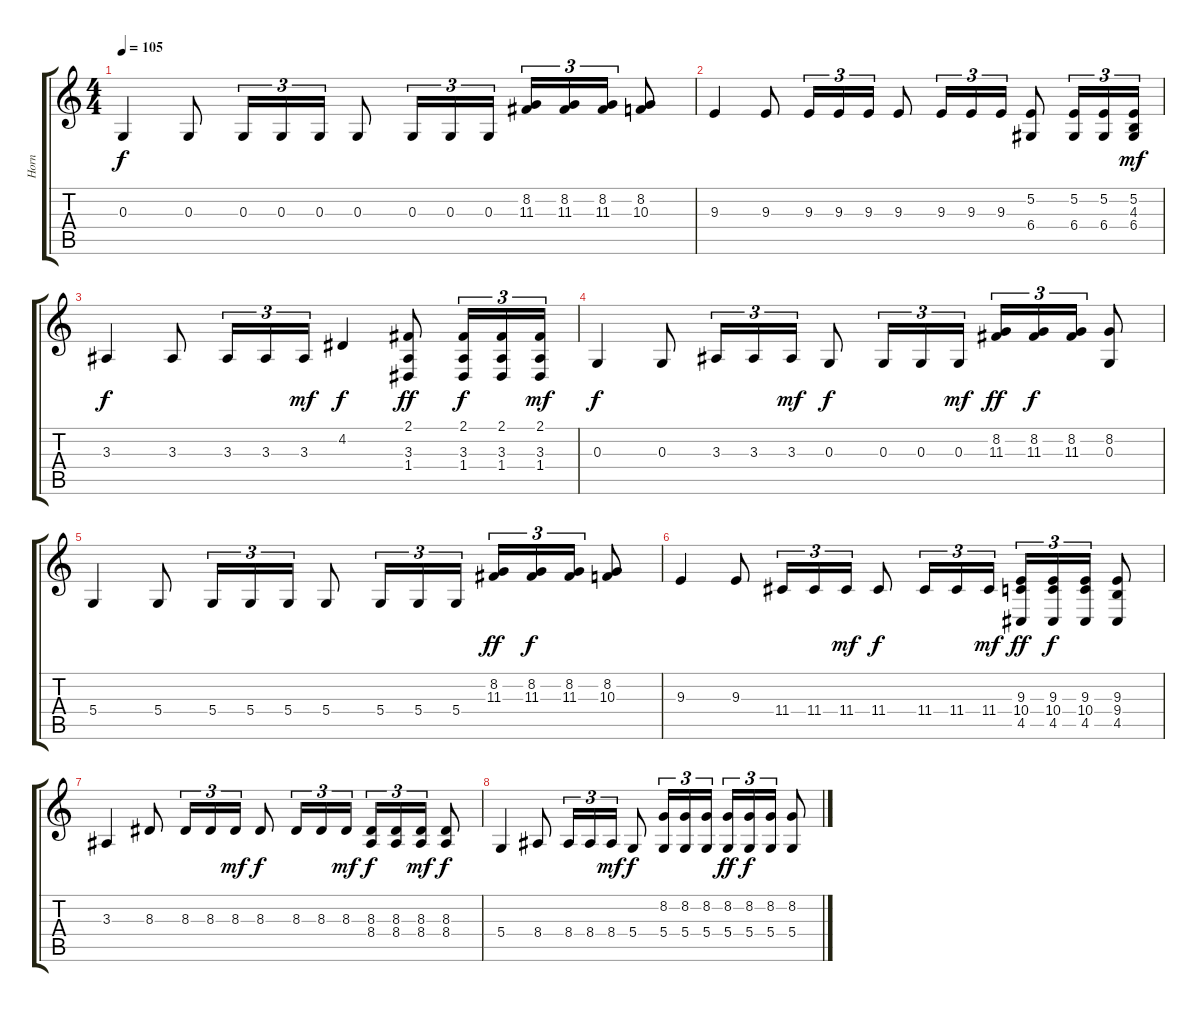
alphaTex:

\track ("Horn" "Horn") {instrument frenchhorn}
\staff {score tabs}
\tuning (E4 B3 G3 D3 A2 E2) {hide}
\ts (4 4)
\tempo 105
\clef g2
\ks c
0.3.4{dy f} 0.3.8 0.3.16{tu (3 2)} 0.3.16{tu (3 2)} 0.3.16{tu (3 2)} 0.3.8 0.3.16{tu (3 2)} 0.3.16{tu (3 2)} 0.3.16{tu (3 2)} (8.2 11.3).16{tu (3 2)} (8.2 11.3).16{tu (3 2)} (8.2 11.3).16{tu (3 2)} (8.2 10.3).8 |
9.3.4 9.3.8 9.3.16{tu (3 2)} 9.3.16{tu (3 2)} 9.3.16{tu (3 2)} 9.3.8 9.3.16{tu (3 2)} 9.3.16{tu (3 2)} 9.3.16{tu (3 2)} (5.2 6.4).8 (5.2 6.4).16{tu (3 2)} (5.2 6.4).16{tu (3 2)} (5.2 4.3 6.4).16{tu (3 2) dy mf} |
3.3.4{dy f} 3.3.8 3.3.16{tu (3 2)} 3.3.16{tu (3 2)} 3.3.16{tu (3 2) dy mf} 4.2.4{dy f} (2.1 3.3 1.4).8{dy ff} (2.1 3.3 1.4).16{tu (3 2) dy f} (2.1 3.3 1.4).16{tu (3 2)} (2.1 3.3 1.4).16{tu (3 2) dy mf} |
0.3.4{dy f} 0.3.8 3.3.16{tu (3 2)} 3.3.16{tu (3 2)} 3.3.16{tu (3 2) dy mf} 0.3.8{dy f} 0.3.16{tu (3 2)} 0.3.16{tu (3 2)} 0.3.16{tu (3 2) dy mf} (8.2 11.3).16{tu (3 2) dy ff} (8.2 11.3).16{tu (3 2) dy f} (8.2 11.3).16{tu (3 2)} (8.2 0.3).8 |
5.4.4 5.4.8 5.4.16{tu (3 2)} 5.4.16{tu (3 2)} 5.4.16{tu (3 2)} 5.4.8 5.4.16{tu (3 2)} 5.4.16{tu (3 2)} 5.4.16{tu (3 2)} (8.2 11.3).16{tu (3 2) dy ff} (8.2 11.3).16{tu (3 2) dy f} (8.2 11.3).16{tu (3 2)} (8.2 10.3).8 |
9.3.4 9.3.8 11.4.16{tu (3 2)} 11.4.16{tu (3 2)} 11.4.16{tu (3 2) dy mf} 11.4.8{dy f} 11.4.16{tu (3 2)} 11.4.16{tu (3 2)} 11.4.16{tu (3 2) dy mf} (9.3 10.4 4.5).16{tu (3 2) dy ff} (9.3 10.4 4.5).16{tu (3 2) dy f} (9.3 10.4 4.5).16{tu (3 2)} (9.3 9.4 4.5).8 |
3.3.4 8.3.8 8.3.16{tu (3 2)} 8.3.16{tu (3 2)} 8.3.16{tu (3 2) dy mf} 8.3.8{dy f} 8.3.16{tu (3 2)} 8.3.16{tu (3 2)} 8.3.16{tu (3 2) dy mf} (8.3 8.4).16{tu (3 2) dy f} (8.3 8.4).16{tu (3 2)} (8.3 8.4).16{tu (3 2) dy mf} (8.3 8.4).8{dy f} |
5.4.4 8.4.8 8.4.16{tu (3 2)} 8.4.16{tu (3 2)} 8.4.16{tu (3 2) dy mf} 5.4.8{dy f} (8.2 5.4).16{tu (3 2)} (8.2 5.4).16{tu (3 2)} (8.2 5.4).16{tu (3 2)} (8.2 5.4).16{tu (3 2) dy ff} (8.2 5.4).16{tu (3 2) dy f} (8.2 5.4).16{tu (3 2)} (8.2 5.4).8
